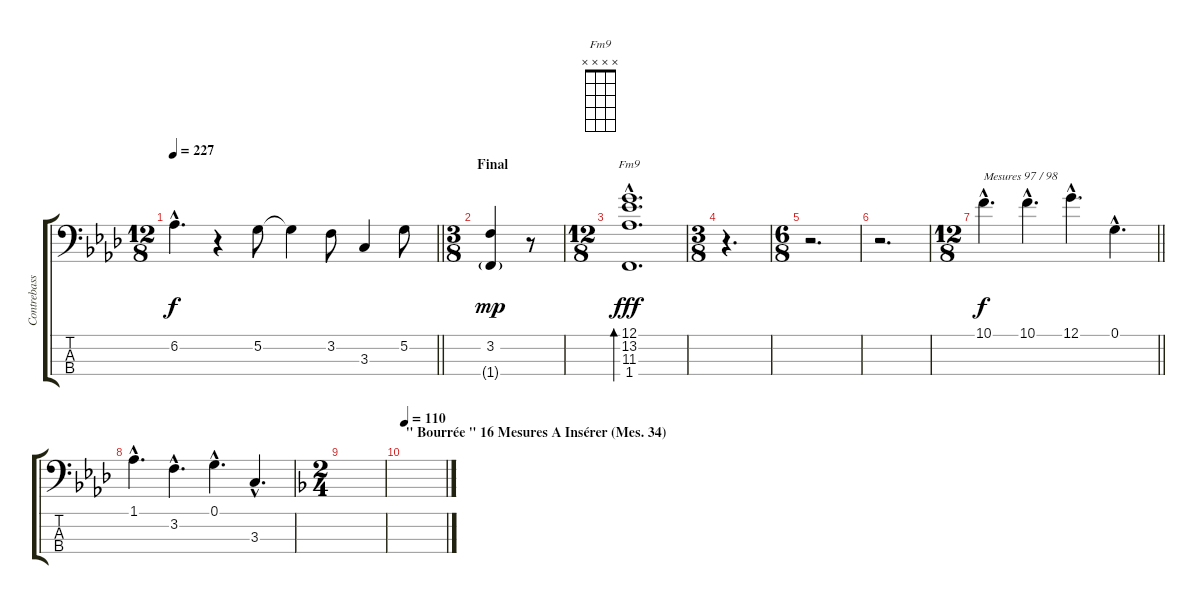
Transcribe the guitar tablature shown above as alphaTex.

\track ("Contrebasse" "Contrebass") {instrument acousticbass}
\staff {score tabs}
\tuning (G2 D2 A1 E1) {hide}
\chord ("Fm9" x x x x)
\ts (12 8)
\tempo 227
\clef f4
\barLineRight lightlight
\ks fminor
6.2{hac}.4{d dy f} r.4 5.2.8 5.2{t}.4 3.2.8 3.3.4 5.2.8 |
\ts (3 8)
\section ("" "Final")
(3.2 1.4{g}).4{dy mp} r.8 |
\ts (12 8)
(12.1{hac} 13.2{hac} 11.3{hac} 1.4{hac}).1{d bd 480 ch "Fm9" dy fff volume 13 balance 16 instrument orchestralharp} |
\ts (3 8)
r.4{d} |
\ts (6 8)
r.2{d} |
r.2{d} |
\ts (12 8)
\barLineRight lightlight
10.1{hac}.4{d txt "Mesures 97 / 98" dy f volume 11 balance 12 instrument acousticbass} 10.1{hac}.4{d} 12.1{hac}.4{d} 0.1{hac}.4{d} |
1.1{hac}.4{d} 3.2{hac}.4{d} 0.1{hac}.4{d} 3.3{hac}.4{d} |
\ts (2 4)
\ks dminor
|
\section ("" "\" Bourrée \" 16 Mesures A Insérer (Mes. 34)")
\tempo 110
